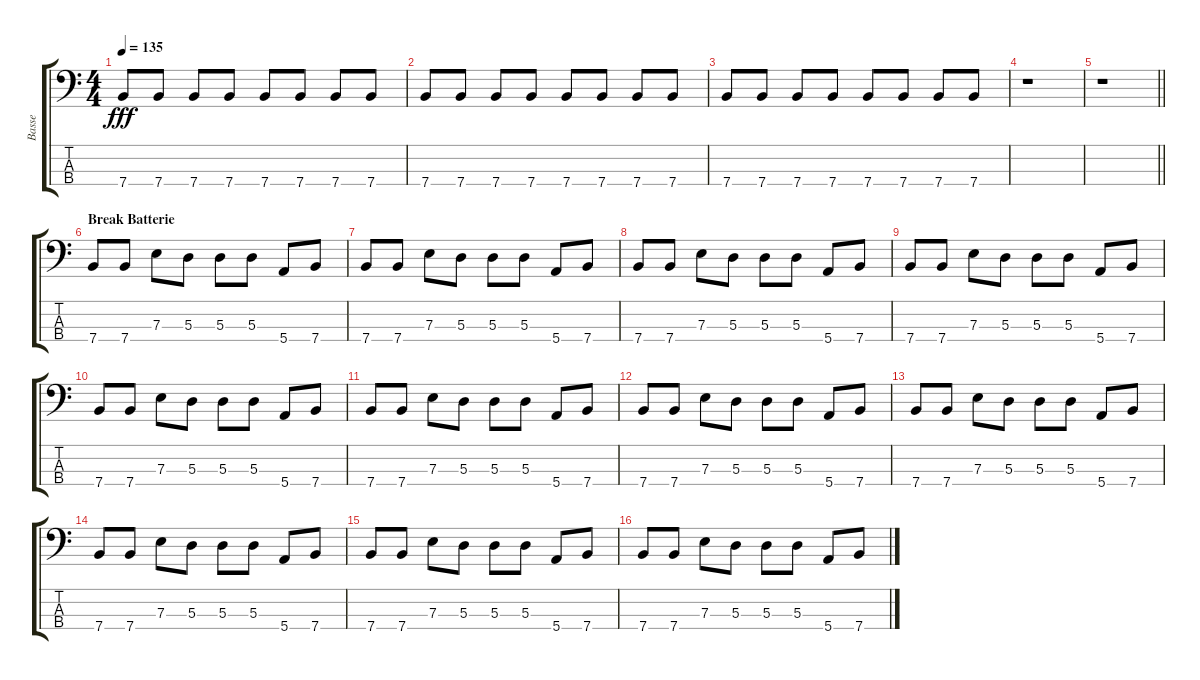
\track ("Basse" "Basse") {instrument electricbassfinger}
\staff {score tabs}
\tuning (G2 D2 A1 E1) {hide}
\ts (4 4)
\tempo 135
\clef f4
\ks c
7.4.8{dy fff} 7.4.8 7.4.8 7.4.8 7.4.8 7.4.8 7.4.8 7.4.8 |
7.4.8 7.4.8 7.4.8 7.4.8 7.4.8 7.4.8 7.4.8 7.4.8 |
7.4.8 7.4.8 7.4.8 7.4.8 7.4.8 7.4.8 7.4.8 7.4.8 |
r.1 |
\barLineRight lightlight
r.1 |
\section ("" "Break Batterie")
7.4.8 7.4.8 7.3.8 5.3.8 5.3.8 5.3.8 5.4.8 7.4.8 |
7.4.8 7.4.8 7.3.8 5.3.8 5.3.8 5.3.8 5.4.8 7.4.8 |
7.4.8 7.4.8 7.3.8 5.3.8 5.3.8 5.3.8 5.4.8 7.4.8 |
7.4.8 7.4.8 7.3.8 5.3.8 5.3.8 5.3.8 5.4.8 7.4.8 |
7.4.8 7.4.8 7.3.8 5.3.8 5.3.8 5.3.8 5.4.8 7.4.8 |
7.4.8 7.4.8 7.3.8 5.3.8 5.3.8 5.3.8 5.4.8 7.4.8 |
7.4.8 7.4.8 7.3.8 5.3.8 5.3.8 5.3.8 5.4.8 7.4.8 |
7.4.8 7.4.8 7.3.8 5.3.8 5.3.8 5.3.8 5.4.8 7.4.8 |
7.4.8 7.4.8 7.3.8 5.3.8 5.3.8 5.3.8 5.4.8 7.4.8 |
7.4.8 7.4.8 7.3.8 5.3.8 5.3.8 5.3.8 5.4.8 7.4.8 |
7.4.8 7.4.8 7.3.8 5.3.8 5.3.8 5.3.8 5.4.8 7.4.8
